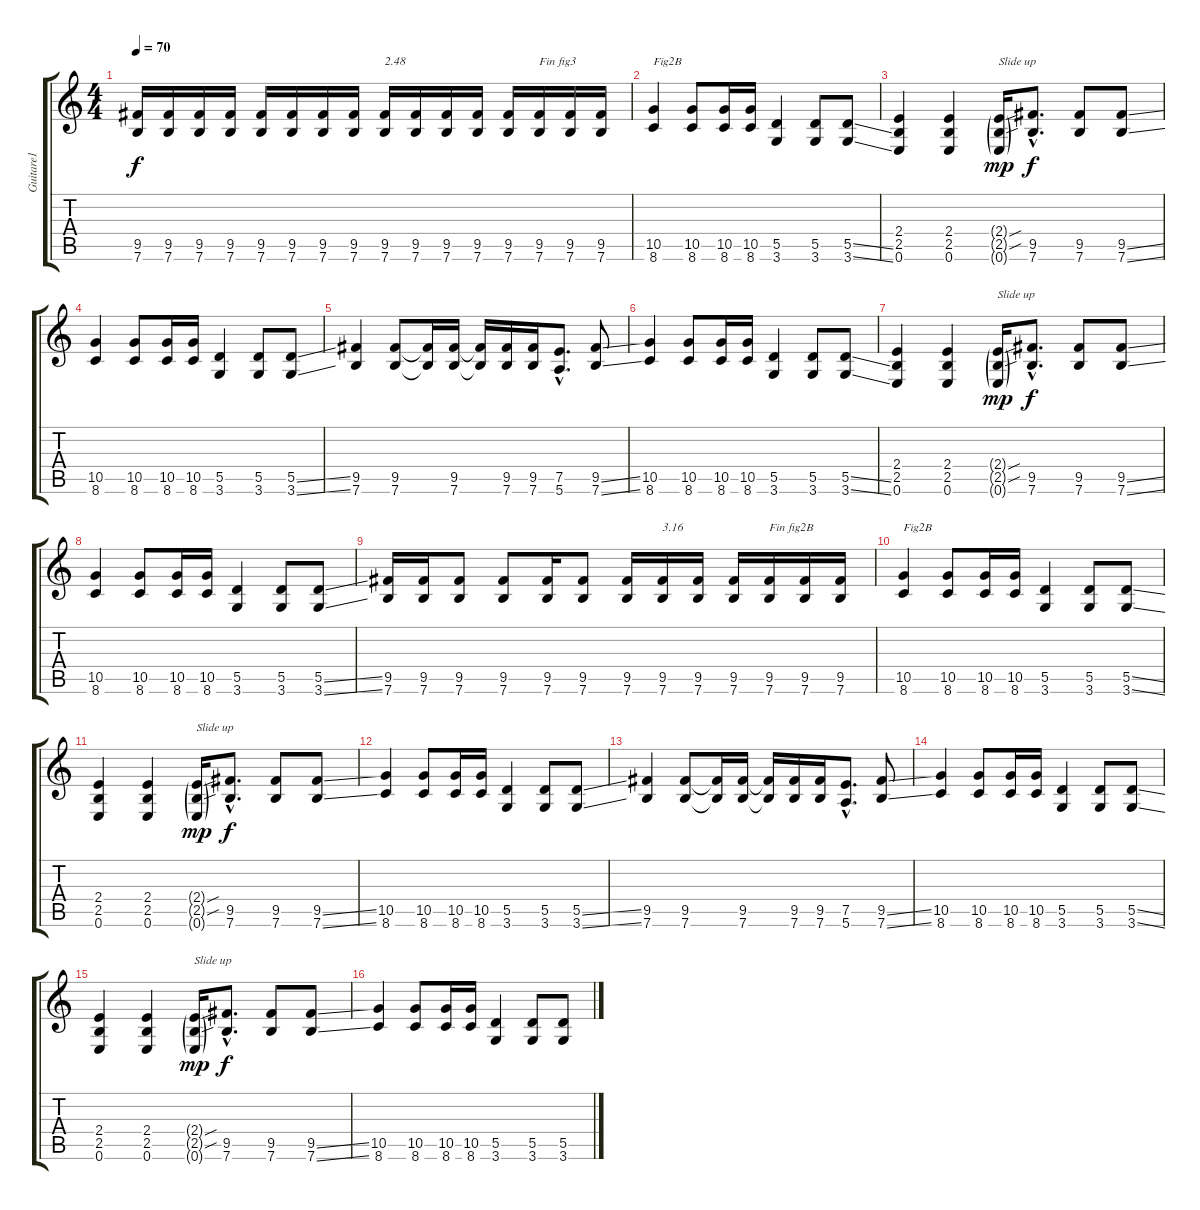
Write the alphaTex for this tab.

\track ("Guitare1" "Guitare1") {instrument overdrivenguitar}
\staff {score tabs}
\tuning (E4 B3 G3 D3 A2 E2) {hide}
\ts (4 4)
\tempo 70
\clef g2
\ks c
(9.5 7.6).16{dy f} (9.5 7.6).16 (9.5 7.6).16 (9.5 7.6).16 (9.5 7.6).16 (9.5 7.6).16 (9.5 7.6).16 (9.5 7.6).16 (9.5 7.6).16{txt "2.48"} (9.5 7.6).16 (9.5 7.6).16 (9.5 7.6).16 (9.5 7.6).16 (9.5 7.6).16{txt "Fin fig3"} (9.5 7.6).16 (9.5 7.6).16 |
(10.5 8.6).4{txt "Fig2B"} (10.5 8.6).8 (10.5 8.6).16 (10.5 8.6).16 (5.5 3.6).4 (5.5 3.6).8 (5.5{ss} 3.6{ss}).8 |
(2.4 2.5 0.6).4 (2.4 2.5 0.6).4 (2.4{sou g} 2.5{sou g} 0.6{g}).16{txt "Slide up" dy mp} (9.5{hac} 7.6{hac}).8{d dy f} (9.5 7.6).8 (9.5{ss} 7.6{ss}).8 |
(10.5 8.6).4 (10.5 8.6).8 (10.5 8.6).16 (10.5 8.6).16 (5.5 3.6).4 (5.5 3.6).8 (5.5{ss} 3.6{ss}).8 |
(9.5 7.6).4 (9.5 7.6).8 (9.5{t} 7.6{t}).16 (9.5 7.6).16 (9.5{t} 7.6{t}).16 (9.5 7.6).16 (9.5 7.6).16 (7.5{hac} 5.6{hac}).8{d} (9.5{ss} 7.6{ss}).8 |
(10.5 8.6).4 (10.5 8.6).8 (10.5 8.6).16 (10.5 8.6).16 (5.5 3.6).4 (5.5 3.6).8 (5.5{ss} 3.6{ss}).8 |
(2.4 2.5 0.6).4 (2.4 2.5 0.6).4 (2.4{sou g} 2.5{sou g} 0.6{g}).16{txt "Slide up" dy mp} (9.5{hac} 7.6{hac}).8{d dy f} (9.5 7.6).8 (9.5{ss} 7.6{ss}).8 |
(10.5 8.6).4 (10.5 8.6).8 (10.5 8.6).16 (10.5 8.6).16 (5.5 3.6).4 (5.5 3.6).8 (5.5{ss} 3.6{ss}).8 |
(9.5 7.6).16 (9.5 7.6).16 (9.5 7.6).8 (9.5 7.6).8 (9.5 7.6).16 (9.5 7.6).8 (9.5 7.6).16 (9.5 7.6).16{txt "3.16"} (9.5 7.6).16 (9.5 7.6).16 (9.5 7.6).16{txt "Fin fig2B"} (9.5 7.6).16 (9.5 7.6).16 |
(10.5 8.6).4{txt "Fig2B"} (10.5 8.6).8 (10.5 8.6).16 (10.5 8.6).16 (5.5 3.6).4 (5.5 3.6).8 (5.5{ss} 3.6{ss}).8 |
(2.4 2.5 0.6).4 (2.4 2.5 0.6).4 (2.4{sou g} 2.5{sou g} 0.6{g}).16{txt "Slide up" dy mp} (9.5{hac} 7.6{hac}).8{d dy f} (9.5 7.6).8 (9.5{ss} 7.6{ss}).8 |
(10.5 8.6).4 (10.5 8.6).8 (10.5 8.6).16 (10.5 8.6).16 (5.5 3.6).4 (5.5 3.6).8 (5.5{ss} 3.6{ss}).8 |
(9.5 7.6).4 (9.5 7.6).8 (9.5{t} 7.6{t}).16 (9.5 7.6).16 (9.5{t} 7.6{t}).16 (9.5 7.6).16 (9.5 7.6).16 (7.5{hac} 5.6{hac}).8{d} (9.5{ss} 7.6{ss}).8 |
(10.5 8.6).4 (10.5 8.6).8 (10.5 8.6).16 (10.5 8.6).16 (5.5 3.6).4 (5.5 3.6).8 (5.5{ss} 3.6{ss}).8 |
(2.4 2.5 0.6).4 (2.4 2.5 0.6).4 (2.4{sou g} 2.5{sou g} 0.6{g}).16{txt "Slide up" dy mp} (9.5{hac} 7.6{hac}).8{d dy f} (9.5 7.6).8 (9.5{ss} 7.6{ss}).8 |
(10.5 8.6).4 (10.5 8.6).8 (10.5 8.6).16 (10.5 8.6).16 (5.5 3.6).4 (5.5 3.6).8 (5.5{ss} 3.6{ss}).8
